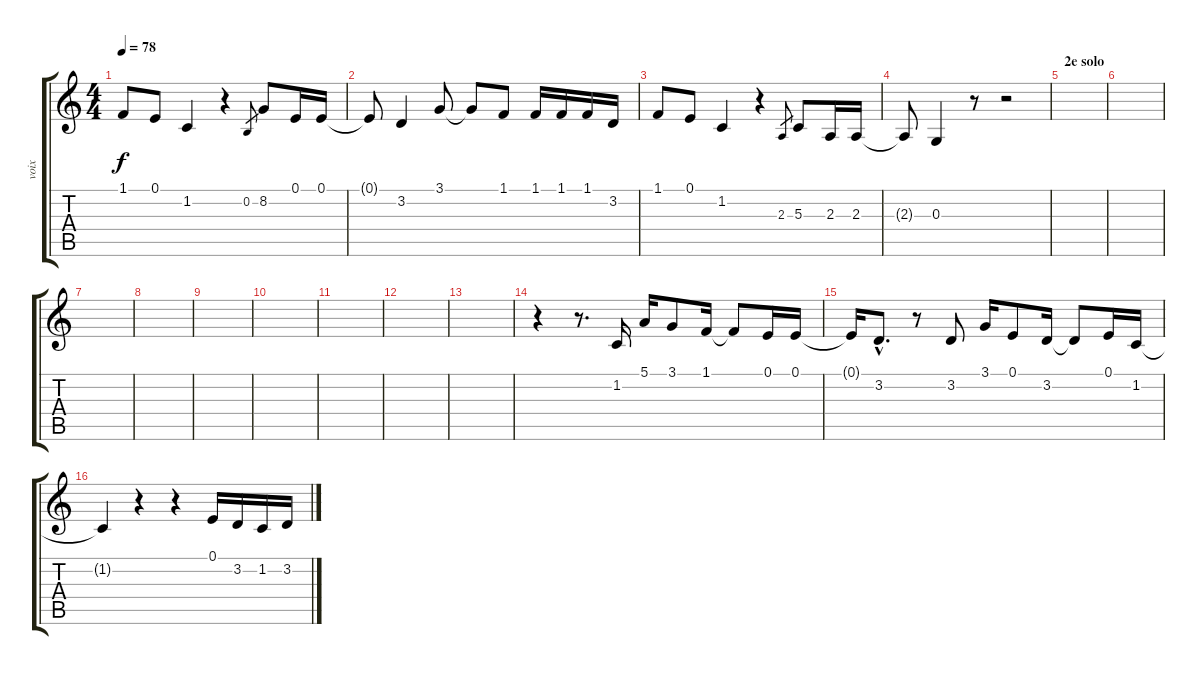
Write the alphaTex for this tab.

\track ("voix" "voix") {instrument lead2sawtooth}
\staff {score tabs}
\tuning (E4 B3 G3 D3 A2 E2) {hide}
\ts (4 4)
\tempo 78
\clef g2
\ks c
1.1.8{dy f} 0.1.8 1.2.4 r.4 0.2.8{gr} 8.2.8 0.1.16 0.1.16 |
0.1{t}.8 3.2.4 3.1.8 3.1{t}.8 1.1.8 1.1.16 1.1.16 1.1.16 3.2.16 |
1.1.8 0.1.8 1.2.4 r.4 2.3.8{gr} 5.3.8 2.3.16 2.3.16 |
2.3{t}.8 0.3.4 r.8 r.2 |
\section ("" "2e solo")
|
|
|
|
|
|
|
|
|
r.4 r.8{d} 1.2.16 5.1.16 3.1.8 1.1.16 1.1{t}.8 0.1.16 0.1.16 |
0.1{t}.16 3.2{hac}.8{d} r.8 3.2.8 3.1.16 0.1.8 3.2.16 3.2{t}.8 0.1.16 1.2.16 |
1.2{t}.4 r.4 r.4 0.1.16 3.2.16 1.2.16 3.2.16
